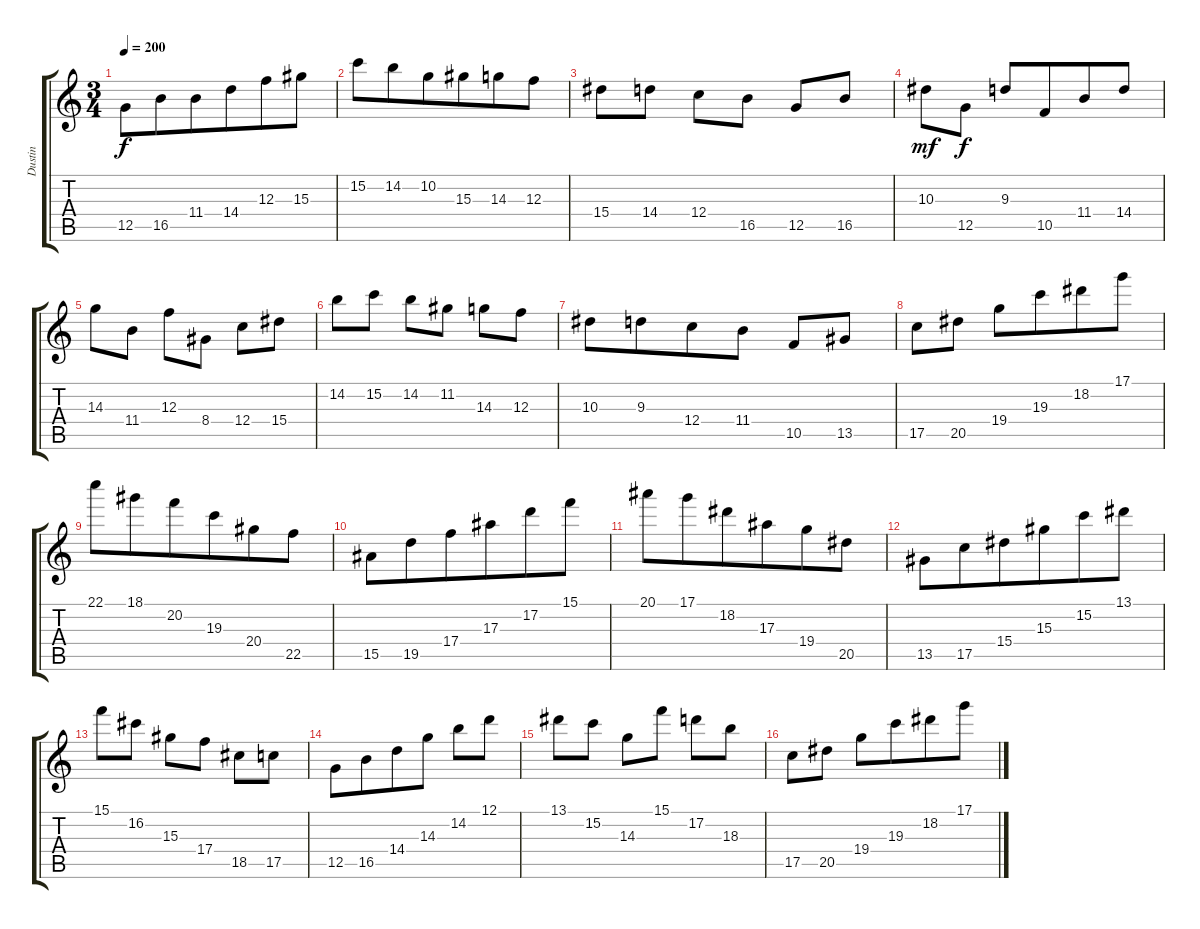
\track ("Dustin" "Dustin") {instrument overdrivenguitar}
\staff {score tabs}
\tuning (D4 A3 F3 C3 G2 C2) {hide}
\ts (3 4)
\tempo 200
\clef g2
\ks c
12.5.8{dy f beam merge} 16.5.8{beam merge} 11.4.8 14.4.8{beam merge} 12.3.8 15.3.8 |
15.2.8{beam merge} 14.2.8{beam merge} 10.2.8 15.3.8{beam merge} 14.3.8{beam merge} 12.3.8 |
15.4.8 14.4.8 12.4.8 16.5.8 12.5.8 16.5.8 |
10.3.8{dy mf beam merge} 12.5.8{dy f} 9.3.8 10.5.8{beam merge} 11.4.8 14.4.8 |
14.3.8 11.4.8 12.3.8 8.4.8 12.4.8 15.4.8 |
14.2.8{beam merge} 15.2.8 14.2.8{beam merge} 11.2.8 14.3.8 12.3.8 |
10.3.8 9.3.8{beam merge} 12.4.8 11.4.8 10.5.8 13.5.8 |
17.5.8 20.5.8 19.4.8{beam merge} 19.3.8{beam merge} 18.2.8{beam merge} 17.1.8 |
22.1.8 18.1.8{beam merge} 20.2.8 19.3.8{beam merge} 20.4.8{beam merge} 22.5.8 |
15.5.8 19.5.8{beam merge} 17.4.8 17.3.8{beam merge} 17.2.8{beam merge} 15.1.8 |
20.1.8{beam merge} 17.1.8{beam merge} 18.2.8{beam merge} 17.3.8{beam merge} 19.4.8{beam merge} 20.5.8 |
13.5.8 17.5.8{beam merge} 15.4.8 15.3.8{beam merge} 15.2.8 13.1.8 |
15.1.8 16.2.8 15.3.8{beam merge} 17.4.8 18.5.8 17.5.8 |
12.5.8{beam merge} 16.5.8{beam merge} 14.4.8 14.3.8 14.2.8{beam merge} 12.1.8 |
13.1.8 15.2.8 14.3.8{beam merge} 15.1.8 17.2.8{beam merge} 18.3.8 |
17.5.8 20.5.8 19.4.8{beam merge} 19.3.8{beam merge} 18.2.8{beam merge} 17.1.8
